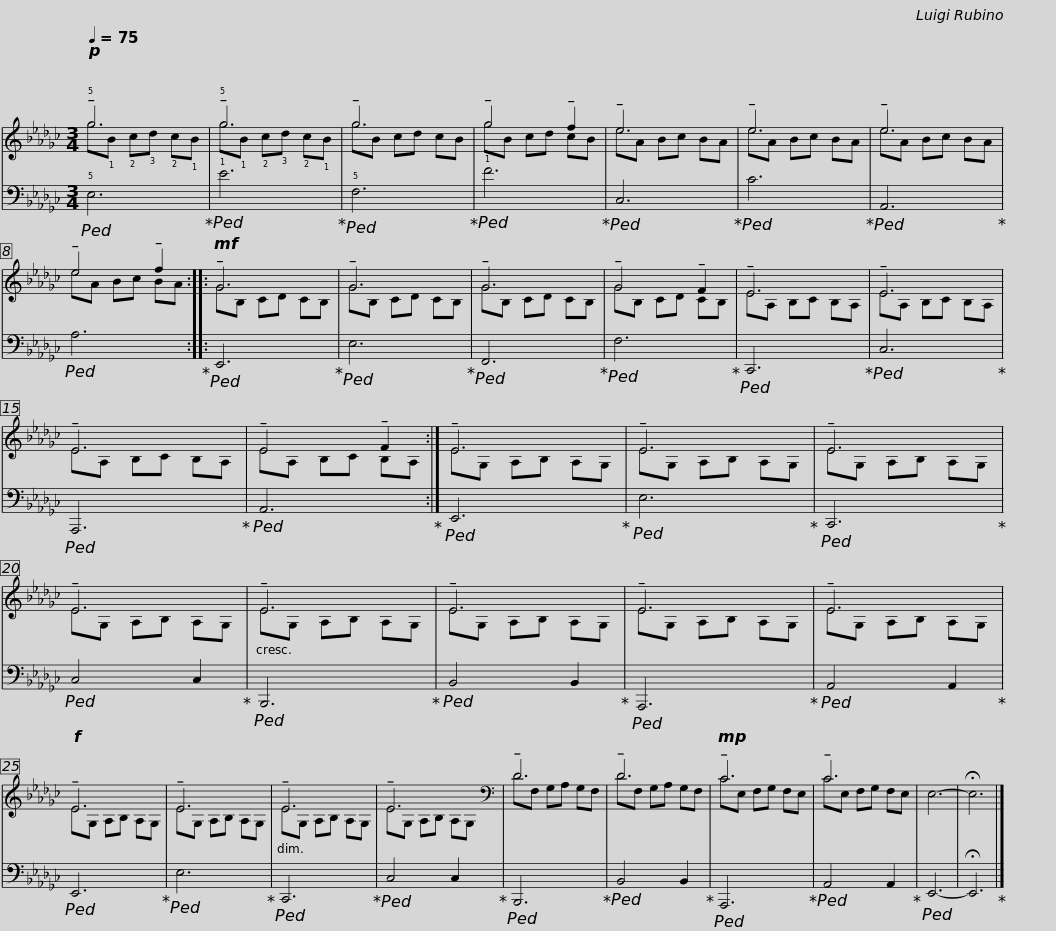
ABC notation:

X:1
%%score { ( 1 2 ) | 3 }
L:1/8
Q:1/4=75
M:3/4
I:linebreak $
K:Gb
V:1 treble
V:2 treble
V:3 bass
V:1
!p! !tenuto!!5!g6 | !tenuto!!5!g6 | !tenuto!g6 | !tenuto!g4 !tenuto!f2 |$ !tenuto!e6 | %5
 !tenuto!e6 | !tenuto!e6 | !tenuto!e4 !tenuto!f2 ::$!mf! !tenuto!G6 | !tenuto!G6 | %10
 !tenuto!G6 | !tenuto!G4 !tenuto!F2 |$ !tenuto!E6 | !tenuto!E6 | !tenuto!E6 | %15
 !tenuto!E4 !tenuto!F2 :|$ !tenuto!E6 | !tenuto!E6 | !tenuto!E6 | !tenuto!E6 |$ %20
 !tenuto!E6 | !tenuto!E6 | !tenuto!E6 | !tenuto!E6 |$!f! !tenuto!E6 | %25
 !tenuto!E6 | !tenuto!E6 | !tenuto!E6 |$[K:bass] !tenuto!D6 | !tenuto!D6 | %30
!mp! !tenuto!C6 | !tenuto!C6 | E,6- | !fermata!E,6 |] %34
V:2
 g!1!B !2!c!3!d !2!c!1!B | g!1!B !2!c!3!d !2!c!1!B | gB cd cB | gB cd cB |$ eA Bc BA | %5
 eA Bc BA | eA Bc BA | eA Bc BA ::$ GB, CD CB, | GB, CD CB, | %10
 GB, CD CB, | GB, CD CB, |$ EA, B,C B,A, | EA, B,C B,A, | EA, B,C B,A, | %15
 EA, B,C B,A, :|$ EG, A,B, A,G, | EG, A,B, A,G, | EG, A,B, A,G, | EG, A,B, A,G, |$ %20
 EG, A,B, A,G, | EG, A,B, A,G, | EG, A,B, A,G, | EG, A,B, A,G, |$ EG, A,B, A,G, | %25
 EG, A,B, A,G, | EG, A,B, A,G, | EG, A,B, A,G, |$[K:bass] DF, G,A, G,F, | DF, G,A, G,F, | %30
 CE, F,G, F,E, | CE, F,G, F,E, | x6 | x6 |] %34
V:3
!ped! !5!E,6!ped-up! |!ped! !1!E6!ped-up! |!ped! !5!F,6!ped-up! |!ped! !1!F6!ped-up! |$!ped! C,6!ped-up! | %5
!ped! C6!ped-up! |!ped! A,,6!ped-up! |!ped! A,6!ped-up! ::$!ped! E,,6!ped-up! |!ped! E,6!ped-up! | %10
!ped! F,,6!ped-up! |!ped! F,6!ped-up! |$!ped! C,,6!ped-up! |!ped! C,6!ped-up! |!ped! A,,,6!ped-up! | %15
!ped! A,,6!ped-up! :|$!ped! E,,6!ped-up! |!ped! E,6!ped-up! |!ped! C,,6!ped-up! |!ped! C,4 C,2!ped-up! |$ %20
!ped! B,,,6!ped-up! |!ped! B,,4 B,,2!ped-up! |!ped! A,,,6!ped-up! |!ped! A,,4 A,,2!ped-up! |$!ped! E,,6!ped-up! | %25
!ped! E,6!ped-up! |!ped! C,,6!ped-up! |!ped! C,4 C,2!ped-up! |$!ped! B,,,6!ped-up! |!ped! B,,4 B,,2!ped-up! | %30
!ped! A,,,6!ped-up! |!ped! A,,4 A,,2!ped-up! |!ped! E,,6- | !fermata!E,,6!ped-up! |] %34
